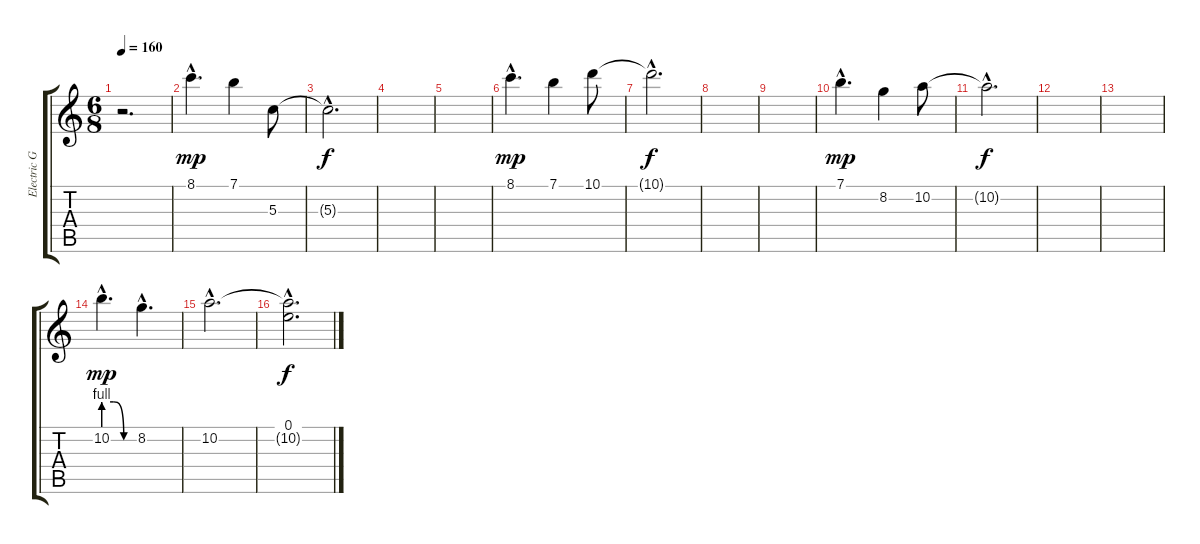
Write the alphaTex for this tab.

\track ("Electric Guitar 2" "Electric G") {instrument distortionguitar}
\staff {score tabs}
\tuning (E4 B3 G3 D3 A2 E2) {hide}
\ts (6 8)
\tempo 160
\clef g2
\ks c
r.2{d dy f} |
8.1{hac}.4{d dy mp} 7.1.4 5.3.8 |
5.3{hac t}.2{d dy f} |
|
|
8.1{hac}.4{d dy mp} 7.1.4 10.1.8 |
10.1{hac t}.2{d dy f} |
|
|
7.1{hac}.4{d dy mp} 8.2.4 10.2.8 |
10.2{hac t}.2{d dy f} |
|
|
10.2{be (custom 0 4 20 4 40 0 60 0) hac}.4{d dy mp} 8.2{hac}.4{d} |
10.2{hac}.2{d} |
(0.1{hac} 10.2{hac t}).2{d dy f}
